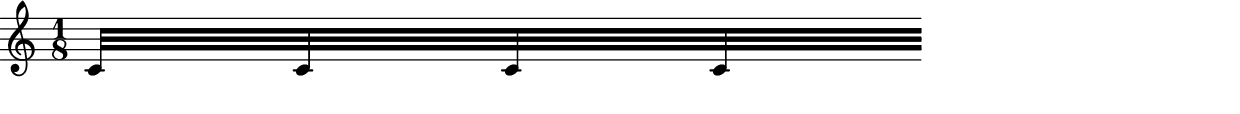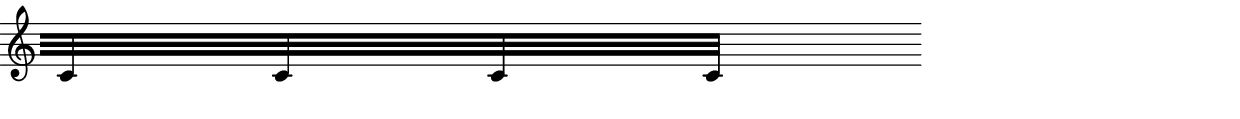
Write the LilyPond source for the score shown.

%% Generated by lilypond-book.py
%% Options: [exampleindent=10.16\mm,indent=0\mm,line-width=160\mm]
\include "lilypond-book-preamble.ly"


% ****************************************************************
% Start cut-&-pastable-section
% ****************************************************************



\paper {
  indent = 0\mm
  line-width = 160\mm
  % offset the left padding, also add 1mm as lilypond creates cropped
  % images with a little space on the right
  line-width = #(- line-width (* mm  3.000000) (* mm 1))
}

\layout {
  
}





% ****************************************************************
% ly snippet:
% ****************************************************************
\sourcefilename "/home/gub/gub/target/linux-x86/src/lilypond-git.sv.gnu.org--lilypond.git-release-unstable/input/regression/beam-break-no-bar.ly"
\sourcefileline 0
\header
{
  texidoc = "Broken beams have sane endings even if grobs
  are not present at the broken end. "
  
}

\version "2.17.6"

\new Staff \with {
   \remove "Bar_engraver"
   \override Beam.breakable = ##t
} {
   \time 1/8
   c'32 [
   c'32
   c'32
   c'32
   \break
   c'32
   c'32
   c'32
   c'32 ]
}






% ****************************************************************
% end ly snippet
% ****************************************************************
